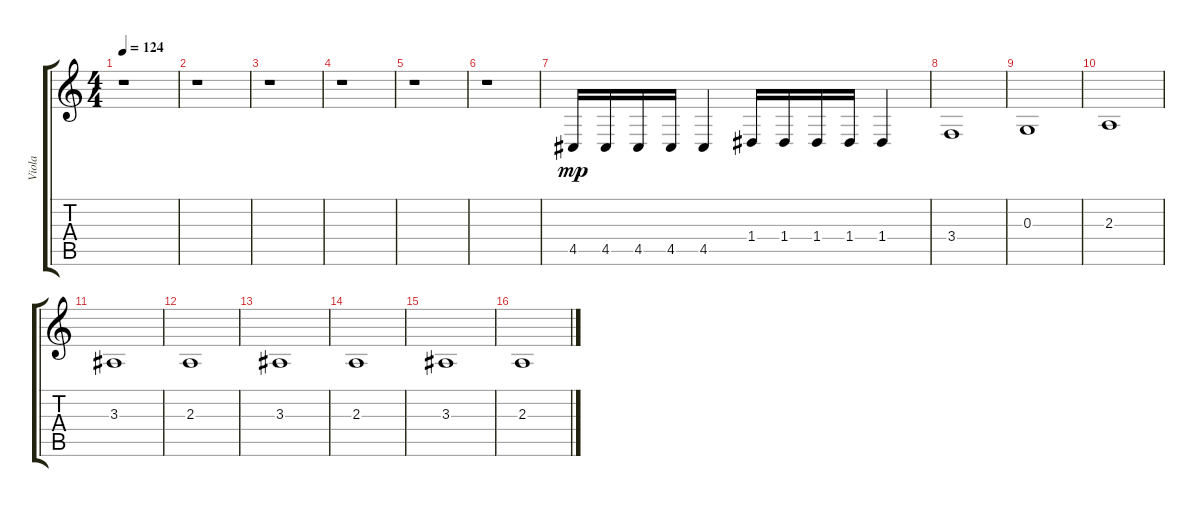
\track ("Viola" "Viola") {instrument viola}
\staff {score tabs}
\tuning (E4 B3 G3 D3 A2 E2) {hide}
\ts (4 4)
\tempo 124
\clef g2
\ks c
r.1{dy f} |
r.1 |
r.1 |
r.1 |
r.1 |
r.1 |
4.5.16{dy mp} 4.5.16 4.5.16 4.5.16 4.5.4 1.4.16 1.4.16 1.4.16 1.4.16 1.4.4 |
3.4.1 |
0.3.1 |
2.3.1 |
3.3.1 |
2.3.1 |
3.3.1 |
2.3.1 |
3.3.1 |
2.3.1
